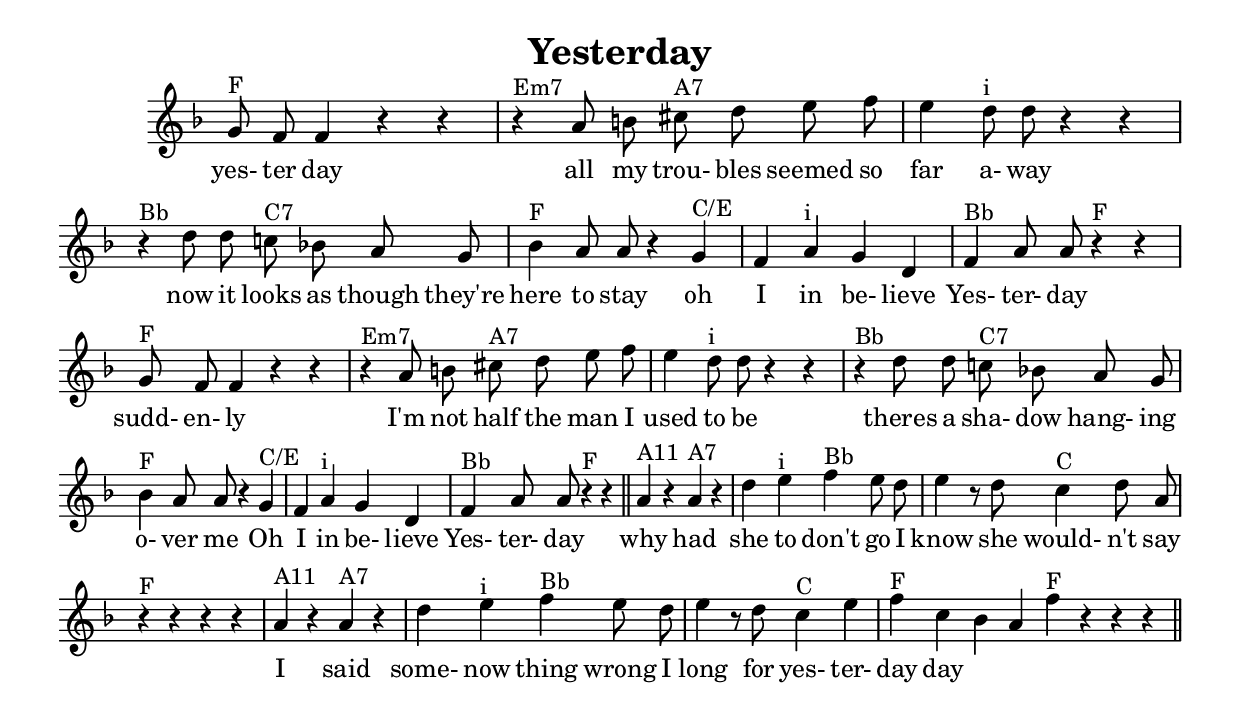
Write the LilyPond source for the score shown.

#(ly:set-option 'midi-extension "mid")
\version "2.12.3"
\include "english.ly"
\header{
title = "Yesterday"
composer = ""
}
%{
Filename: yesterday
Key: F
Mode: major
Title: Yesterday
Author: McCartney
Time: 4/4
EnteredBy: John Rothfield

      F             Em7   A7   *   Dmi  Dmi/C 
1) |  RS S -- --  | -- GM P#D NS | N DD -- -- |
      yes-ter day      all my trou-bles seemed so far a- way

  Bb    C7      F       C/E  Dmi G     Bb   F 
| -- DD Pm GR | m GG -- R- | S G R D | S GG - - ||
                                   * 
now it looks as though they're here to stay oh I be-lieve in  Yes-ter-day

      F              Em7   A7    *   Dmi  Dmi/C 
2) |  RS S- -- --  | -- GM P#D  NS | N DD -- -- |
      sudd- en- ly   I'm  not half the  man I  used  to be

     Bb    C7      F       C/E  Dmi G     Bb   F 
   | -- DD Pm GR | m GG -- R- | S G R D | S GG - - :|
                                      *
        theres a sha-  dow hang-ing o-ver  me Oh I be-lieve in  Yes-ter-day


      A11  A7     Dmi
                    C Bb  Dmi/A      C        F
          R           *        G 
3) || G -  G - |  D N S-  ND | N- -D P   DG | - - - - |
      why she     had  to  go  I  don't   know  she would- n't   say

     A11 A7    Dmi Bb Dmi/A      C      F           F
                 C         Gm           1_____      2______
                   *                    *           *           
   | G - G - | D N S- ND | N- -D P N | (S P m G) :| S - - -     ||
     I said some-thing wrong now I long for  yes-ter-day day 

 


%}
melody = {
\once \override Staff.TimeSignature #'stencil = ##f
\clef treble
\key c \major
\autoBeamOn
\cadenzaOn


 \bar "|"  d'8^"F" c'8 c'4 r4 r4 \bar "|"  r4^"Em7" e'8 fs'8 gs'8^"A7" a'8 b'8 c''8 \bar "|"  b'4 a'8^"i" a'8 r4 r4 \bar "|"  \bar "|"  r4^"Bb" a'8 a'8 g'8^"C7" f'8 e'8 d'8 \bar "|"  f'4^"F" e'8 e'8 r4 d'4^"C/E" \bar "|"  c'4 e'4^"i" d'4 a4 \bar "|"  c'4^"Bb" e'8 e'8 r4^"F" r4 \bar "||"   \bar "|"  d'8^"F" c'8 c'4 r4 r4 \bar "|"  r4^"Em7" e'8 fs'8 gs'8^"A7" a'8 b'8 c''8 \bar "|"  b'4 a'8^"i" a'8 r4 r4 \bar "|"  \bar "|"  r4^"Bb" a'8 a'8 g'8^"C7" f'8 e'8 d'8 \bar "|"  f'4^"F" e'8 e'8 r4 d'4^"C/E" \bar "|"  c'4 e'4^"i" d'4 a4 \bar "|"  c'4^"Bb" e'8 e'8 r4^"F" r4 \bar ":|"  \bar "||"   e'4^"A11" r4 e'4^"A7" r4 \bar "|"  a'4 b'4^"i" c''4^"Bb" b'8 a'8 \bar "|"  b'4 r8 a'8 g'4^"C" a'8 e'8 \bar "|"  r4^"F" r4 r4 r4 \bar "|"  \bar "|"  e'4^"A11" r4 e'4^"A7" r4 \bar "|"  a'4 b'4^"i" c''4^"Bb" b'8 a'8 \bar "|"  b'4 r8 a'8 g'4^"C" b'4 \bar "|"  c''4)^"F" g'4 f'4 e'4) \bar ":|"  c''4^"F" r4 r4 r4 \bar "||"  
}


text = \lyricmode {
yes- ter day all my trou- bles seemed so far a- way now it looks as though they're here to stay oh I in be- lieve Yes- ter- day sudd- en- ly I'm not half the man I used to be theres a sha- dow hang- ing o- ver me Oh I in be- lieve Yes- ter- day why had she to don't go I know she would- n't say I said some- now thing wrong I long for yes- ter- day day
}

\score{
\transpose c' f'
<<
\new Voice = "one" {
\melody
}
\new Lyrics \lyricsto "one" \text
>>
\layout {
\context {
\Score
\remove "Bar_number_engraver"
}
}
\midi {
\context {
\Score
tempoWholesPerMinute = #(ly:make-moment 200 4)
}
}
}